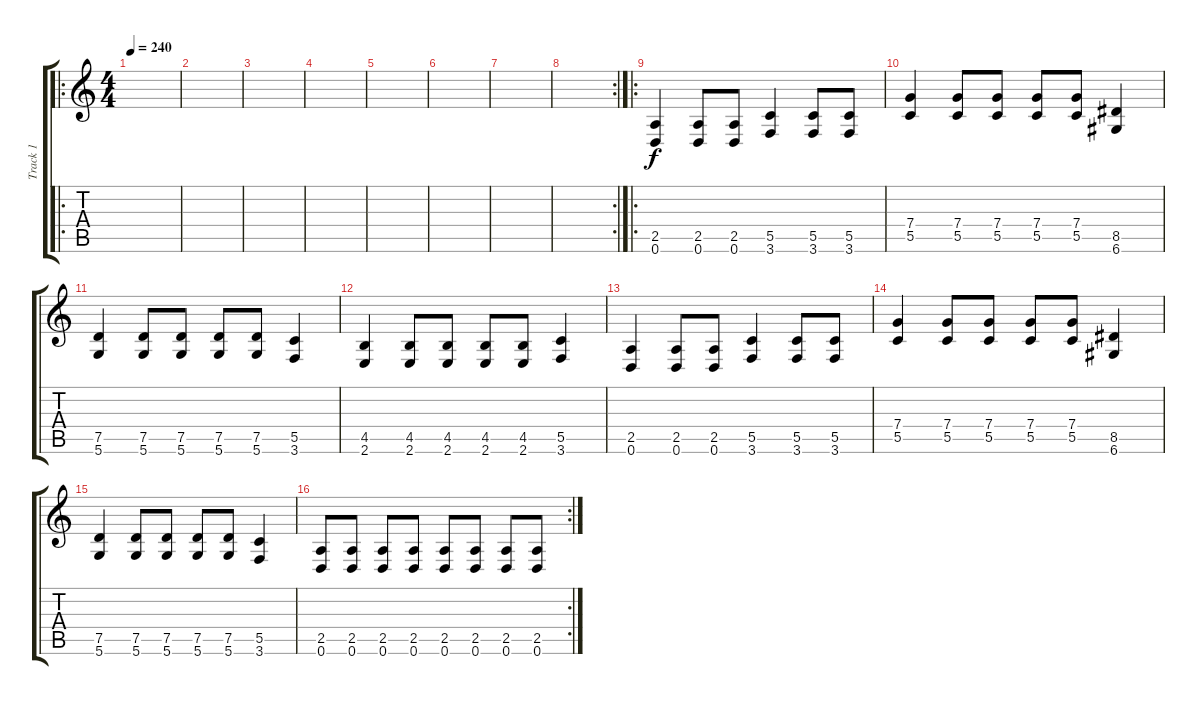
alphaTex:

\track ("Track 1" "Track 1") {instrument distortionguitar}
\staff {score tabs}
\tuning (D4 A3 F3 C3 G2 D2) {hide}
\ro
\ts (4 4)
\tempo 240
\clef g2
\ks c
|
|
|
|
|
|
|
\rc 2
|
\ro
(2.5 0.6).4 (2.5 0.6).8 (2.5 0.6).8 (5.5 3.6).4 (5.5 3.6).8 (5.5 3.6).8 |
(7.4 5.5).4 (7.4 5.5).8 (7.4 5.5).8 (7.4 5.5).8 (7.4 5.5).8 (8.5 6.6).4 |
(7.5 5.6).4 (7.5 5.6).8 (7.5 5.6).8 (7.5 5.6).8 (7.5 5.6).8 (5.5 3.6).4 |
(4.5 2.6).4 (4.5 2.6).8 (4.5 2.6).8 (4.5 2.6).8 (4.5 2.6).8 (5.5 3.6).4 |
(2.5 0.6).4 (2.5 0.6).8 (2.5 0.6).8 (5.5 3.6).4 (5.5 3.6).8 (5.5 3.6).8 |
(7.4 5.5).4 (7.4 5.5).8 (7.4 5.5).8 (7.4 5.5).8 (7.4 5.5).8 (8.5 6.6).4 |
(7.5 5.6).4 (7.5 5.6).8 (7.5 5.6).8 (7.5 5.6).8 (7.5 5.6).8 (5.5 3.6).4 |
\rc 2
(2.5 0.6).8 (2.5 0.6).8 (2.5 0.6).8 (2.5 0.6).8 (2.5 0.6).8 (2.5 0.6).8 (2.5 0.6).8 (2.5 0.6).8
